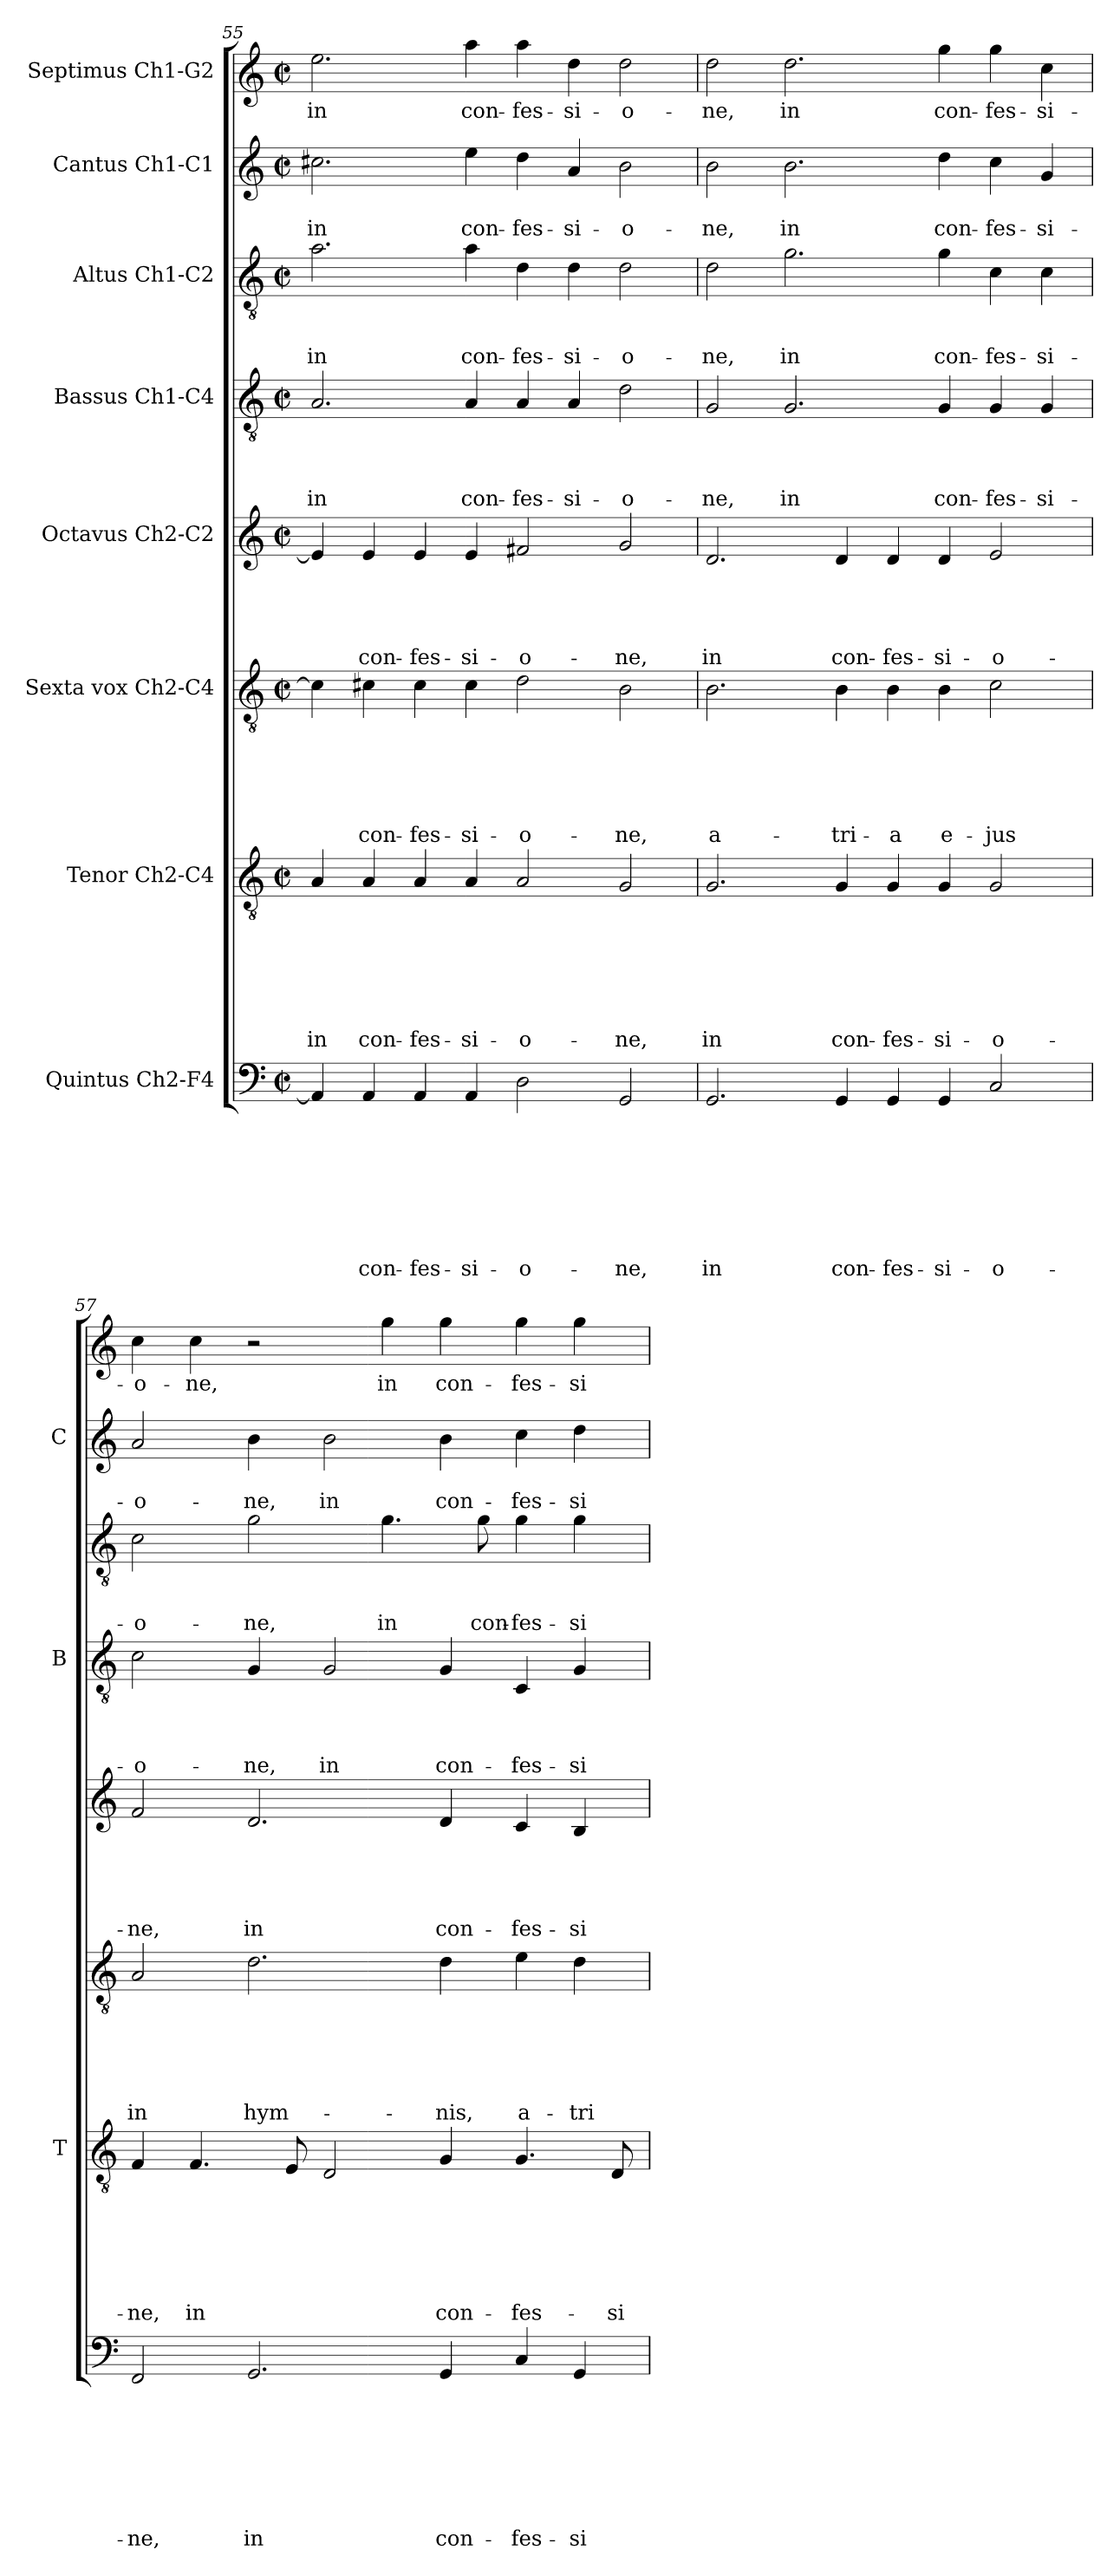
**kern	**text	**text	**text	**text	**text	**text	**text	**text	**kern	**text	**text	**text	**text	**text	**text	**text	**kern	**text	**text	**text	**text	**text	**text	**kern	**text	**text	**text	**text	**text	**kern	**text	**text	**text	**text	**kern	**text	**text	**text	**kern	**text	**text	**kern	**text
*part8	*part8	*part8	*part8	*part8	*part8	*part8	*part8	*part8	*part7	*part7	*part7	*part7	*part7	*part7	*part7	*part7	*part6	*part6	*part6	*part6	*part6	*part6	*part6	*part5	*part5	*part5	*part5	*part5	*part5	*part4	*part4	*part4	*part4	*part4	*part3	*part3	*part3	*part3	*part2	*part2	*part2	*part1	*part1
*staff8	*staff8	*staff8	*staff8	*staff8	*staff8	*staff8	*staff8	*staff8	*staff7	*staff7	*staff7	*staff7	*staff7	*staff7	*staff7	*staff7	*staff6	*staff6	*staff6	*staff6	*staff6	*staff6	*staff6	*staff5	*staff5	*staff5	*staff5	*staff5	*staff5	*staff4	*staff4	*staff4	*staff4	*staff4	*staff3	*staff3	*staff3	*staff3	*staff2	*staff2	*staff2	*staff1	*staff1
*I"Quintus Ch2-F4	*	*	*	*	*	*	*	*	*I"Tenor Ch2-C4	*	*	*	*	*	*	*	*I"Sexta vox  Ch2-C4	*	*	*	*	*	*	*I"Octavus Ch2-C2	*	*	*	*	*	*I"Bassus  Ch1-C4	*	*	*	*	*I"Altus Ch1-C2	*	*	*	*I"Cantus Ch1-C1	*	*	*I"Septimus Ch1-G2	*
*	*	*	*	*	*	*	*	*	*I'T	*	*	*	*	*	*	*	*	*	*	*	*	*	*	*	*	*	*	*	*	*I'B	*	*	*	*	*	*	*	*	*I'C	*	*	*	*
!!LO:LB:g=z
*clefF4	*	*	*	*	*	*	*	*	*clefGv2	*	*	*	*	*	*	*	*clefGv2	*	*	*	*	*	*	*clefG2	*	*	*	*	*	*clefGv2	*	*	*	*	*clefGv2	*	*	*	*clefG2	*	*	*clefG2	*
*k[]	*	*	*	*	*	*	*	*	*k[]	*	*	*	*	*	*	*	*k[]	*	*	*	*	*	*	*k[]	*	*	*	*	*	*k[]	*	*	*	*	*k[]	*	*	*	*k[]	*	*	*k[]	*
*C:	*	*	*	*	*	*	*	*	*C:	*	*	*	*	*	*	*	*C:	*	*	*	*	*	*	*C:	*	*	*	*	*	*C:	*	*	*	*	*C:	*	*	*	*C:	*	*	*C:	*
*M2/2	*	*	*	*	*	*	*	*	*M2/2	*	*	*	*	*	*	*	*M2/2	*	*	*	*	*	*	*M2/2	*	*	*	*	*	*M2/2	*	*	*	*	*M2/2	*	*	*	*M2/2	*	*	*M2/2	*
*met(c|)	*	*	*	*	*	*	*	*	*met(c|)	*	*	*	*	*	*	*	*met(c|)	*	*	*	*	*	*	*met(c|)	*	*	*	*	*	*met(c|)	*	*	*	*	*met(c|)	*	*	*	*met(c|)	*	*	*met(c|)	*
=55	=55	=55	=55	=55	=55	=55	=55	=55	=55	=55	=55	=55	=55	=55	=55	=55	=55	=55	=55	=55	=55	=55	=55	=55	=55	=55	=55	=55	=55	=55	=55	=55	=55	=55	=55	=55	=55	=55	=55	=55	=55	=55	=55
!	!	!	!	!	!	!	!	!	!	!	!	!	!	!	!	!LO:LY:b	!	!	!	!	!	!	!	!	!	!	!	!	!	!	!	!	!	!LO:LY:b	!	!	!	!LO:LY:b	!	!	!LO:LY:b	!	!LO:LY:b
4AA/]	.	.	.	.	.	.	.	.	4A/	.	.	.	.	.	.	in	4c#\]	.	.	.	.	.	.	4e/]	.	.	.	.	.	2.A/	.	.	.	in	2.a\	.	.	in	2.cc#X\	.	in	2.ee\	in
!	!	!	!	!	!	!	!	!LO:LY:b	!	!	!	!	!	!	!	!LO:LY:b	!	!	!	!	!	!	!LO:LY:b	!	!	!	!	!	!LO:LY:b	!	!	!	!	!	!	!	!	!	!	!	!	!	!
4AA/	.	.	.	.	.	.	.	con-	4A/	.	.	.	.	.	.	con-	4c#X\	.	.	.	.	.	con-	4e/	.	.	.	.	con-	.	.	.	.	.	.	.	.	.	.	.	.	.	.
!	!	!	!	!	!	!	!	!LO:LY:b	!	!	!	!	!	!	!	!LO:LY:b	!	!	!	!	!	!	!LO:LY:b	!	!	!	!	!	!LO:LY:b	!	!	!	!	!	!	!	!	!	!	!	!	!	!
4AA/	.	.	.	.	.	.	.	-fes-	4A/	.	.	.	.	.	.	-fes-	4c#\	.	.	.	.	.	-fes-	4e/	.	.	.	.	-fes-	.	.	.	.	.	.	.	.	.	.	.	.	.	.
!	!	!	!	!	!	!	!	!LO:LY:b	!	!	!	!	!	!	!	!LO:LY:b	!	!	!	!	!	!	!LO:LY:b	!	!	!	!	!	!LO:LY:b	!	!	!	!	!LO:LY:b	!	!	!	!LO:LY:b	!	!	!LO:LY:b	!	!LO:LY:b
4AA/	.	.	.	.	.	.	.	-si-	4A/	.	.	.	.	.	.	-si-	4c#\	.	.	.	.	.	-si-	4e/	.	.	.	.	-si-	4A/	.	.	.	con-	4a\	.	.	con-	4ee\	.	con-	4aa\	con-
!	!	!	!	!	!	!	!	!LO:LY:b	!	!	!	!	!	!	!	!LO:LY:b	!	!	!	!	!	!	!LO:LY:b	!	!	!	!	!	!LO:LY:b	!	!	!	!	!LO:LY:b	!	!	!	!LO:LY:b	!	!	!LO:LY:b	!	!LO:LY:b
2D\	.	.	.	.	.	.	.	-o-	2A/	.	.	.	.	.	.	-o-	2d\	.	.	.	.	.	-o-	2f#X/	.	.	.	.	-o-	4A/	.	.	.	-fes-	4d\	.	.	-fes-	4dd\	.	-fes-	4aa\	-fes-
!	!	!	!	!	!	!	!	!	!	!	!	!	!	!	!	!	!	!	!	!	!	!	!	!	!	!	!	!	!	!	!	!	!	!LO:LY:b	!	!	!	!LO:LY:b	!	!	!LO:LY:b	!	!LO:LY:b
.	.	.	.	.	.	.	.	.	.	.	.	.	.	.	.	.	.	.	.	.	.	.	.	.	.	.	.	.	.	4A/	.	.	.	-si-	4d\	.	.	-si-	4a/	.	-si-	4dd\	-si-
!	!	!	!	!	!	!	!	!LO:LY:b	!	!	!	!	!	!	!	!LO:LY:b	!	!	!	!	!	!	!LO:LY:b	!	!	!	!	!	!LO:LY:b	!	!	!	!	!LO:LY:b	!	!	!	!LO:LY:b	!	!	!LO:LY:b	!	!LO:LY:b
2GG/	.	.	.	.	.	.	.	-ne,	2G/	.	.	.	.	.	.	-ne,	2B\	.	.	.	.	.	-ne,	2g/	.	.	.	.	-ne,	2d\	.	.	.	-o-	2d\	.	.	-o-	2b\	.	-o-	2dd\	-o-
=56	=56	=56	=56	=56	=56	=56	=56	=56	=56	=56	=56	=56	=56	=56	=56	=56	=56	=56	=56	=56	=56	=56	=56	=56	=56	=56	=56	=56	=56	=56	=56	=56	=56	=56	=56	=56	=56	=56	=56	=56	=56	=56	=56
!	!	!	!	!	!	!	!	!LO:LY:b	!	!	!	!	!	!	!	!LO:LY:b	!	!	!	!	!	!	!LO:LY:b	!	!	!	!	!	!LO:LY:b	!	!	!	!	!LO:LY:b	!	!	!	!LO:LY:b	!	!	!LO:LY:b	!	!LO:LY:b
2.GG/	.	.	.	.	.	.	.	in	2.G/	.	.	.	.	.	.	in	2.B\	.	.	.	.	.	a-	2.d/	.	.	.	.	in	2G/	.	.	.	-ne,	2d\	.	.	-ne,	2b\	.	-ne,	2dd\	-ne,
!	!	!	!	!	!	!	!	!	!	!	!	!	!	!	!	!	!	!	!	!	!	!	!	!	!	!	!	!	!	!	!	!	!	!LO:LY:b	!	!	!	!LO:LY:b	!	!	!LO:LY:b	!	!LO:LY:b
.	.	.	.	.	.	.	.	.	.	.	.	.	.	.	.	.	.	.	.	.	.	.	.	.	.	.	.	.	.	2.G/	.	.	.	in	2.g\	.	.	in	2.b\	.	in	2.dd\	in
!	!	!	!	!	!	!	!	!LO:LY:b	!	!	!	!	!	!	!	!LO:LY:b	!	!	!	!	!	!	!LO:LY:b	!	!	!	!	!	!LO:LY:b	!	!	!	!	!	!	!	!	!	!	!	!	!	!
4GG/	.	.	.	.	.	.	.	con-	4G/	.	.	.	.	.	.	con-	4B\	.	.	.	.	.	-tri-	4d/	.	.	.	.	con-	.	.	.	.	.	.	.	.	.	.	.	.	.	.
!	!	!	!	!	!	!	!	!LO:LY:b	!	!	!	!	!	!	!	!LO:LY:b	!	!	!	!	!	!	!LO:LY:b	!	!	!	!	!	!LO:LY:b	!	!	!	!	!	!	!	!	!	!	!	!	!	!
4GG/	.	.	.	.	.	.	.	-fes-	4G/	.	.	.	.	.	.	-fes-	4B\	.	.	.	.	.	-a	4d/	.	.	.	.	-fes-	.	.	.	.	.	.	.	.	.	.	.	.	.	.
!	!	!	!	!	!	!	!	!LO:LY:b	!	!	!	!	!	!	!	!LO:LY:b	!	!	!	!	!	!	!LO:LY:b	!	!	!	!	!	!LO:LY:b	!	!	!	!	!LO:LY:b	!	!	!	!LO:LY:b	!	!	!LO:LY:b	!	!LO:LY:b
4GG/	.	.	.	.	.	.	.	-si-	4G/	.	.	.	.	.	.	-si-	4B\	.	.	.	.	.	e-	4d/	.	.	.	.	-si-	4G/	.	.	.	con-	4g\	.	.	con-	4dd\	.	con-	4gg\	con-
!	!	!	!	!	!	!	!	!LO:LY:b	!	!	!	!	!	!	!	!LO:LY:b	!	!	!	!	!	!	!LO:LY:b	!	!	!	!	!	!LO:LY:b	!	!	!	!	!LO:LY:b	!	!	!	!LO:LY:b	!	!	!LO:LY:b	!	!LO:LY:b
2C/	.	.	.	.	.	.	.	-o-	2G/	.	.	.	.	.	.	-o-	2c\	.	.	.	.	.	-jus	2e/	.	.	.	.	-o-	4G/	.	.	.	-fes-	4c\	.	.	-fes-	4cc\	.	-fes-	4gg\	-fes-
!	!	!	!	!	!	!	!	!	!	!	!	!	!	!	!	!	!	!	!	!	!	!	!	!	!	!	!	!	!	!	!	!	!	!LO:LY:b	!	!	!	!LO:LY:b	!	!	!LO:LY:b	!	!LO:LY:b
.	.	.	.	.	.	.	.	.	.	.	.	.	.	.	.	.	.	.	.	.	.	.	.	.	.	.	.	.	.	4G/	.	.	.	-si-	4c\	.	.	-si-	4g/	.	-si-	4cc\	-si-
=57	=57	=57	=57	=57	=57	=57	=57	=57	=57	=57	=57	=57	=57	=57	=57	=57	=57	=57	=57	=57	=57	=57	=57	=57	=57	=57	=57	=57	=57	=57	=57	=57	=57	=57	=57	=57	=57	=57	=57	=57	=57	=57	=57
!	!	!	!	!	!	!	!	!LO:LY:b	!	!	!	!	!	!	!	!LO:LY:b	!	!	!	!	!	!	!LO:LY:b	!	!	!	!	!	!LO:LY:b	!	!	!	!	!LO:LY:b	!	!	!	!LO:LY:b	!	!	!LO:LY:b	!	!LO:LY:b
2FF/	.	.	.	.	.	.	.	-ne,	4F/	.	.	.	.	.	.	-ne,	2A/	.	.	.	.	.	in	2f/	.	.	.	.	-ne,	2c\	.	.	.	-o-	2c\	.	.	-o-	2a/	.	-o-	4cc\	-o-
!	!	!	!	!	!	!	!	!	!	!	!	!	!	!	!	!LO:LY:b	!	!	!	!	!	!	!	!	!	!	!	!	!	!	!	!	!	!	!	!	!	!	!	!	!	!	!LO:LY:b
.	.	.	.	.	.	.	.	.	4.F/	.	.	.	.	.	.	in	.	.	.	.	.	.	.	.	.	.	.	.	.	.	.	.	.	.	.	.	.	.	.	.	.	4cc\	-ne,
!	!	!	!	!	!	!	!	!LO:LY:b	!	!	!	!	!	!	!	!	!	!	!	!	!	!	!LO:LY:b	!	!	!	!	!	!LO:LY:b	!	!	!	!	!LO:LY:b	!	!	!	!LO:LY:b	!	!	!LO:LY:b	!	!
2.GG/	.	.	.	.	.	.	.	in	.	.	.	.	.	.	.	.	2.d\	.	.	.	.	.	hym-	2.d/	.	.	.	.	in	4G/	.	.	.	-ne,	2g\	.	.	-ne,	4b\	.	-ne,	2r	.
.	.	.	.	.	.	.	.	.	8E/	.	.	.	.	.	.	.	.	.	.	.	.	.	.	.	.	.	.	.	.	.	.	.	.	.	.	.	.	.	.	.	.	.	.
!	!	!	!	!	!	!	!	!	!	!	!	!	!	!	!	!	!	!	!	!	!	!	!	!	!	!	!	!	!	!	!	!	!	!LO:LY:b	!	!	!	!	!	!	!LO:LY:b	!	!
.	.	.	.	.	.	.	.	.	2D/	.	.	.	.	.	.	.	.	.	.	.	.	.	.	.	.	.	.	.	.	2G/	.	.	.	in	.	.	.	.	2b\	.	in	.	.
!	!	!	!	!	!	!	!	!	!	!	!	!	!	!	!	!	!	!	!	!	!	!	!	!	!	!	!	!	!	!	!	!	!	!	!	!	!	!LO:LY:b	!	!	!	!	!LO:LY:b
.	.	.	.	.	.	.	.	.	.	.	.	.	.	.	.	.	.	.	.	.	.	.	.	.	.	.	.	.	.	.	.	.	.	.	4.g\	.	.	in	.	.	.	4gg\	in
!	!	!	!	!	!	!	!	!LO:LY:b	!	!	!	!	!	!	!	!LO:LY:b	!	!	!	!	!	!	!LO:LY:b	!	!	!	!	!	!LO:LY:b	!	!	!	!	!LO:LY:b	!	!	!	!	!	!	!LO:LY:b	!	!LO:LY:b
4GG/	.	.	.	.	.	.	.	con-	4G/	.	.	.	.	.	.	con-	4d\	.	.	.	.	.	-nis,	4d/	.	.	.	.	con-	4G/	.	.	.	con-	.	.	.	.	4b\	.	con-	4gg\	con-
!	!	!	!	!	!	!	!	!	!	!	!	!	!	!	!	!	!	!	!	!	!	!	!	!	!	!	!	!	!	!	!	!	!	!	!	!	!	!LO:LY:b	!	!	!	!	!
.	.	.	.	.	.	.	.	.	.	.	.	.	.	.	.	.	.	.	.	.	.	.	.	.	.	.	.	.	.	.	.	.	.	.	8g\	.	.	con-	.	.	.	.	.
!	!	!	!	!	!	!	!	!LO:LY:b	!	!	!	!	!	!	!	!LO:LY:b	!	!	!	!	!	!	!LO:LY:b	!	!	!	!	!	!LO:LY:b	!	!	!	!	!LO:LY:b	!	!	!	!LO:LY:b	!	!	!LO:LY:b	!	!LO:LY:b
4C/	.	.	.	.	.	.	.	-fes-	4.G/	.	.	.	.	.	.	-fes-	4e\	.	.	.	.	.	a-	4c/	.	.	.	.	-fes-	4C/	.	.	.	-fes-	4g\	.	.	-fes-	4cc\	.	-fes-	4gg\	-fes-
!	!	!	!	!	!	!	!	!LO:LY:b	!	!	!	!	!	!	!	!	!	!	!	!	!	!	!LO:LY:b	!	!	!	!	!	!LO:LY:b	!	!	!	!	!LO:LY:b	!	!	!	!LO:LY:b	!	!	!LO:LY:b	!	!LO:LY:b
4GG/	.	.	.	.	.	.	.	-si-	.	.	.	.	.	.	.	.	4d\	.	.	.	.	.	-tri-	4B/	.	.	.	.	-si-	4G/	.	.	.	-si-	4g\	.	.	-si-	4dd\	.	-si-	4gg\	-si-
!	!	!	!	!	!	!	!	!	!	!	!	!	!	!	!	!LO:LY:b	!	!	!	!	!	!	!	!	!	!	!	!	!	!	!	!	!	!	!	!	!	!	!	!	!	!	!
.	.	.	.	.	.	.	.	.	8D/	.	.	.	.	.	.	-si-	.	.	.	.	.	.	.	.	.	.	.	.	.	.	.	.	.	.	.	.	.	.	.	.	.	.	.
=	=	=	=	=	=	=	=	=	=	=	=	=	=	=	=	=	=	=	=	=	=	=	=	=	=	=	=	=	=	=	=	=	=	=	=	=	=	=	=	=	=	=	=
*-	*-	*-	*-	*-	*-	*-	*-	*-	*-	*-	*-	*-	*-	*-	*-	*-	*-	*-	*-	*-	*-	*-	*-	*-	*-	*-	*-	*-	*-	*-	*-	*-	*-	*-	*-	*-	*-	*-	*-	*-	*-	*-	*-
